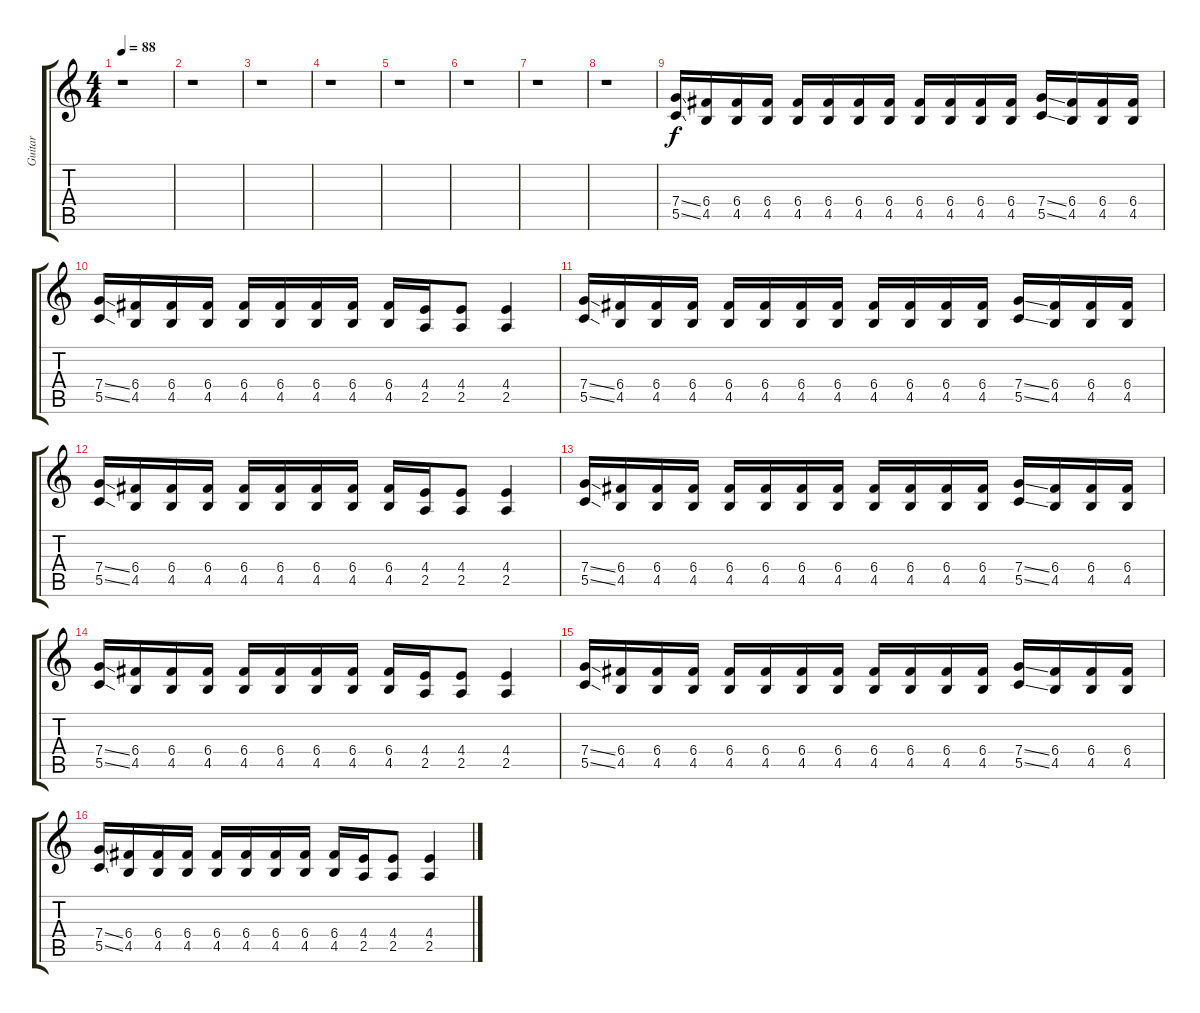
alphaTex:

\track ("Guitar" "Guitar") {instrument distortionguitar}
\staff {score tabs}
\tuning (D4 A3 F3 C3 G2 C2) {hide}
\ts (4 4)
\tempo 88
\clef g2
\ks c
r.1{dy f} |
r.1 |
r.1 |
r.1 |
r.1 |
r.1 |
r.1 |
r.1 |
(7.4{ss} 5.5{ss}).16 (6.4 4.5).16 (6.4 4.5).16 (6.4 4.5).16 (6.4 4.5).16 (6.4 4.5).16 (6.4 4.5).16 (6.4 4.5).16 (6.4 4.5).16 (6.4 4.5).16 (6.4 4.5).16 (6.4 4.5).16 (7.4{ss} 5.5{ss}).16 (6.4 4.5).16 (6.4 4.5).16 (6.4 4.5).16 |
(7.4{ss} 5.5{ss}).16 (6.4 4.5).16 (6.4 4.5).16 (6.4 4.5).16 (6.4 4.5).16 (6.4 4.5).16 (6.4 4.5).16 (6.4 4.5).16 (6.4 4.5).16 (4.4 2.5).16 (4.4 2.5).8 (4.4 2.5).4 |
(7.4{ss} 5.5{ss}).16 (6.4 4.5).16 (6.4 4.5).16 (6.4 4.5).16 (6.4 4.5).16 (6.4 4.5).16 (6.4 4.5).16 (6.4 4.5).16 (6.4 4.5).16 (6.4 4.5).16 (6.4 4.5).16 (6.4 4.5).16 (7.4{ss} 5.5{ss}).16 (6.4 4.5).16 (6.4 4.5).16 (6.4 4.5).16 |
(7.4{ss} 5.5{ss}).16 (6.4 4.5).16 (6.4 4.5).16 (6.4 4.5).16 (6.4 4.5).16 (6.4 4.5).16 (6.4 4.5).16 (6.4 4.5).16 (6.4 4.5).16 (4.4 2.5).16 (4.4 2.5).8 (4.4 2.5).4 |
(7.4{ss} 5.5{ss}).16 (6.4 4.5).16 (6.4 4.5).16 (6.4 4.5).16 (6.4 4.5).16 (6.4 4.5).16 (6.4 4.5).16 (6.4 4.5).16 (6.4 4.5).16 (6.4 4.5).16 (6.4 4.5).16 (6.4 4.5).16 (7.4{ss} 5.5{ss}).16 (6.4 4.5).16 (6.4 4.5).16 (6.4 4.5).16 |
(7.4{ss} 5.5{ss}).16 (6.4 4.5).16 (6.4 4.5).16 (6.4 4.5).16 (6.4 4.5).16 (6.4 4.5).16 (6.4 4.5).16 (6.4 4.5).16 (6.4 4.5).16 (4.4 2.5).16 (4.4 2.5).8 (4.4 2.5).4 |
(7.4{ss} 5.5{ss}).16 (6.4 4.5).16 (6.4 4.5).16 (6.4 4.5).16 (6.4 4.5).16 (6.4 4.5).16 (6.4 4.5).16 (6.4 4.5).16 (6.4 4.5).16 (6.4 4.5).16 (6.4 4.5).16 (6.4 4.5).16 (7.4{ss} 5.5{ss}).16 (6.4 4.5).16 (6.4 4.5).16 (6.4 4.5).16 |
(7.4{ss} 5.5{ss}).16 (6.4 4.5).16 (6.4 4.5).16 (6.4 4.5).16 (6.4 4.5).16 (6.4 4.5).16 (6.4 4.5).16 (6.4 4.5).16 (6.4 4.5).16 (4.4 2.5).16 (4.4 2.5).8 (4.4 2.5).4
